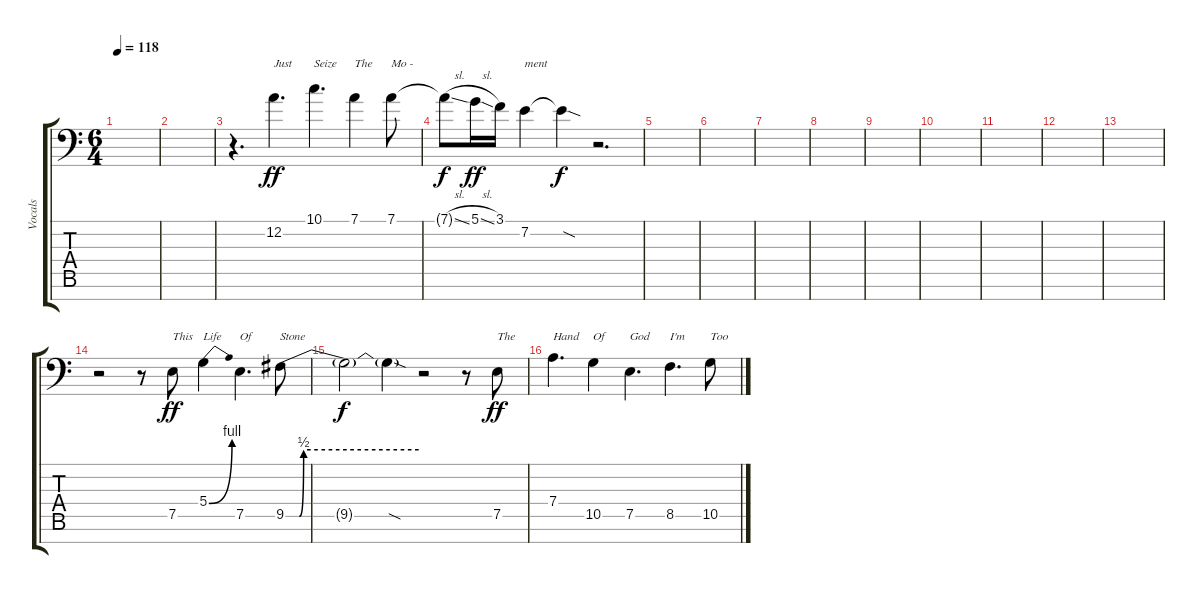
\track ("Vocals" "Vocals") {instrument bassoon}
\staff {score tabs}
\tuning (D4 A3 E3 D3 A2 E2 A1) {hide}
\ts (6 4)
\tempo 118
\clef f4
\ks c
|
\section ("" "")
|
r.4{d} 12.2.4{d txt "Just" dy ff} 10.1.4{d txt "Seize"} 7.1.4{txt "The"} 7.1.8{txt "Mo - "} |
7.1{sl t}.8{dy f} 5.1{sl}.16{dy ff} 3.1.16 7.2.4{txt "ment"} 7.2{sod t}.4{dy f} r.2{d} |
|
|
|
|
|
|
|
|
|
\section ("" "")
r.2 r.8 7.5.8{txt "This" dy ff} 5.4{be (bend 0 0 60 4)}.4{txt "Life"} 7.5.4{d txt "Of"} 9.5{be (custom 0 0 6 0 8 2 60 2)}.8{txt "Stone"} |
9.5{t}.2{dy f} 9.5{sod t}.4 r.2 r.8 7.5.8{txt "The" dy ff} |
7.4.4{d txt "Hand"} 10.5.4{txt "Of"} 7.5.4{d txt "God"} 8.5.4{d txt "I'm"} 10.5.8{txt "Too"}
